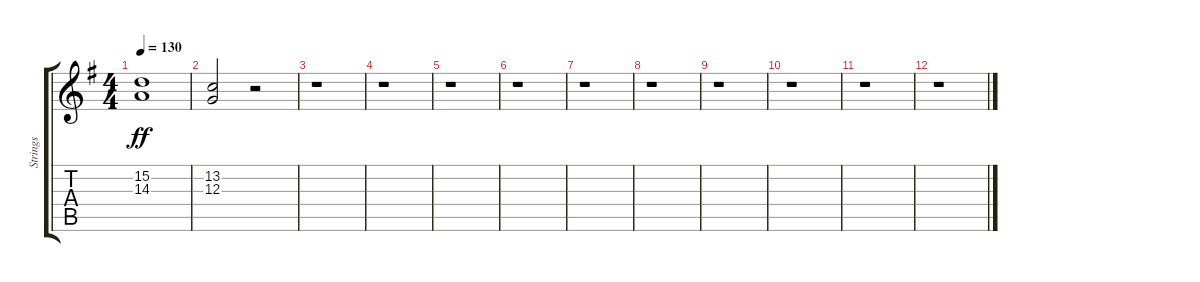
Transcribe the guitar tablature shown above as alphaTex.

\track ("Strings" "Strings") {instrument stringensemble1}
\staff {score tabs}
\tuning (E4 B3 G3 D3 A2 E2) {hide}
\ts (4 4)
\tempo 130
\clef g2
\ks g
(15.2 14.3).1{dy ff} |
(13.2 12.3).2 r.2 |
r.1 |
r.1 |
r.1 |
r.1 |
r.1 |
r.1 |
r.1 |
r.1 |
r.1 |
r.1
